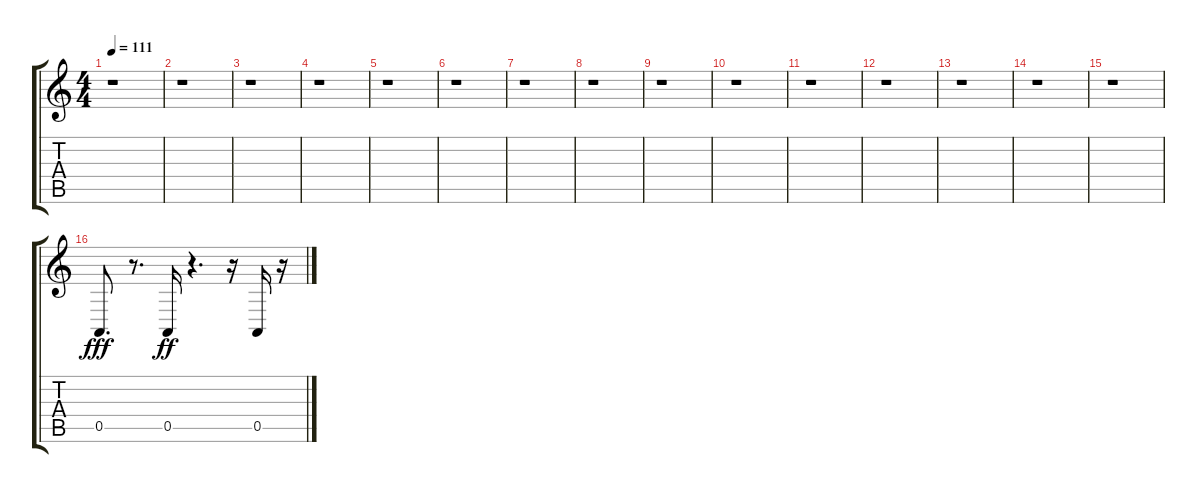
\track "" {instrument synthstrings1}
\staff {score tabs}
\tuning (E4 B3 G3 D3 A2 E2) {hide}
\ts (4 4)
\tempo 111
\clef g2
\ks c
r.1{dy fff} |
r.1 |
r.1 |
r.1 |
r.1 |
r.1 |
r.1 |
r.1 |
r.1 |
r.1 |
r.1 |
r.1 |
r.1 |
r.1 |
r.1 |
0.5.8{d} r.8{d} 0.5.16{dy ff} r.4{d} r.16 0.5.16 r.16
